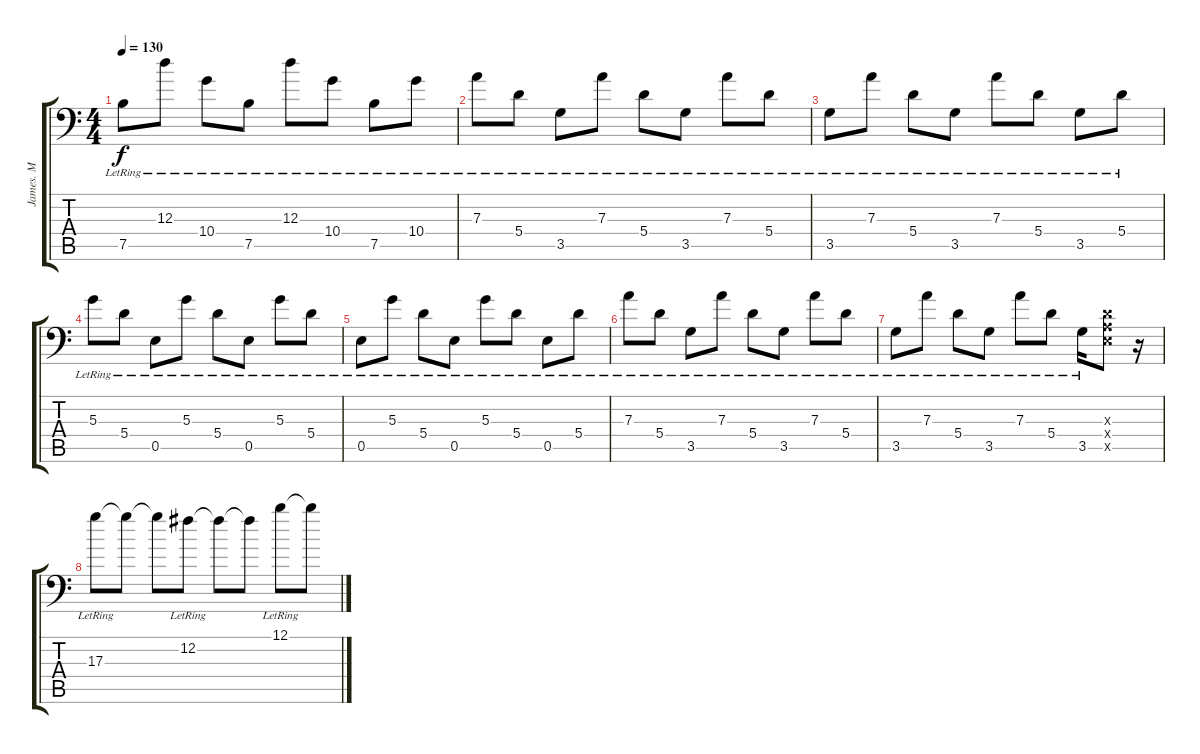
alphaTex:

\track ("James. M" "James. M") {instrument distortionguitar}
\staff {score tabs}
\tuning (B3 Gb3 D3 A2 E2 A1) {hide}
\ts (4 4)
\tempo 130
\clef f4
\ks c
7.5{lr}.8{dy f} 12.3{lr}.8 10.4{lr}.8 7.5{lr}.8 12.3{lr}.8 10.4{lr}.8 7.5{lr}.8 10.4{lr}.8 |
7.3{lr}.8 5.4{lr}.8 3.5{lr}.8 7.3{lr}.8 5.4{lr}.8 3.5{lr}.8 7.3{lr}.8 5.4{lr}.8 |
3.5{lr}.8 7.3{lr}.8 5.4{lr}.8 3.5{lr}.8 7.3{lr}.8 5.4{lr}.8 3.5{lr}.8 5.4{lr}.8 |
5.3{lr}.8 5.4{lr}.8 0.5{lr}.8 5.3{lr}.8 5.4{lr}.8 0.5{lr}.8 5.3{lr}.8 5.4{lr}.8 |
0.5{lr}.8 5.3{lr}.8 5.4{lr}.8 0.5{lr}.8 5.3{lr}.8 5.4{lr}.8 0.5{lr}.8 5.4{lr}.8 |
7.3{lr}.8 5.4{lr}.8 3.5{lr}.8 7.3{lr}.8 5.4{lr}.8 3.5{lr}.8 7.3{lr}.8 5.4{lr}.8 |
3.5{lr}.8 7.3{lr}.8 5.4{lr}.8 3.5{lr}.8 7.3{lr}.8 5.4{lr}.8 3.5{lr}.16 (0.3{x} 0.4{x} 0.5{x}).8 r.16 |
17.3{lr}.8{instrument distortionguitar} 17.3{t}.8 17.3{t}.8 12.2{lr}.8 12.2{t}.8 12.2{t}.8 12.1{lr}.8 12.1{t}.8
